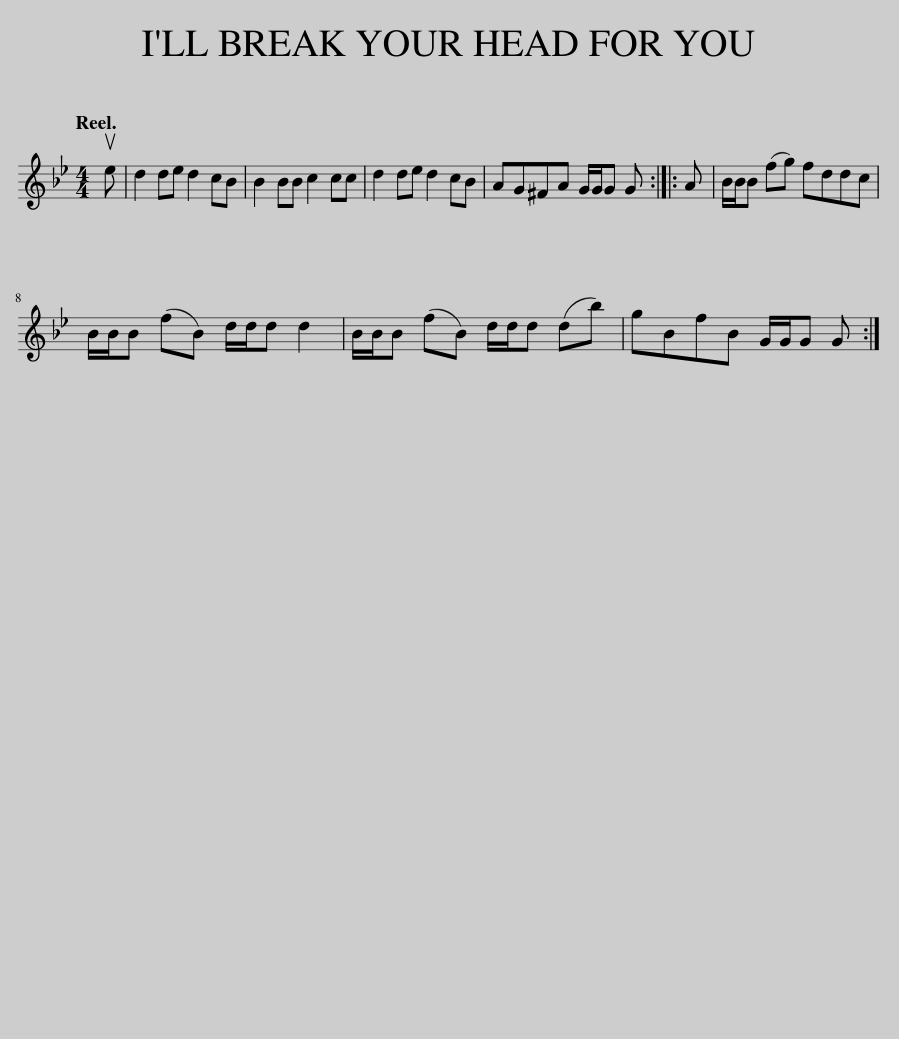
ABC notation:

X:1
L:1/8
Q:1/4=120
M:4/4
I:linebreak $
K:Gmin
V:1 treble
V:1
 ue | d2 de d2 cB | B2 BB c2 cc | d2 de d2 cB | AG^FA G/G/G G :: %5
 A | B/B/B (fg) fddc |$ B/B/B (fB) d/d/d d2 | B/B/B (fB) d/d/d (db) | gBfB G/G/G G :| %10
